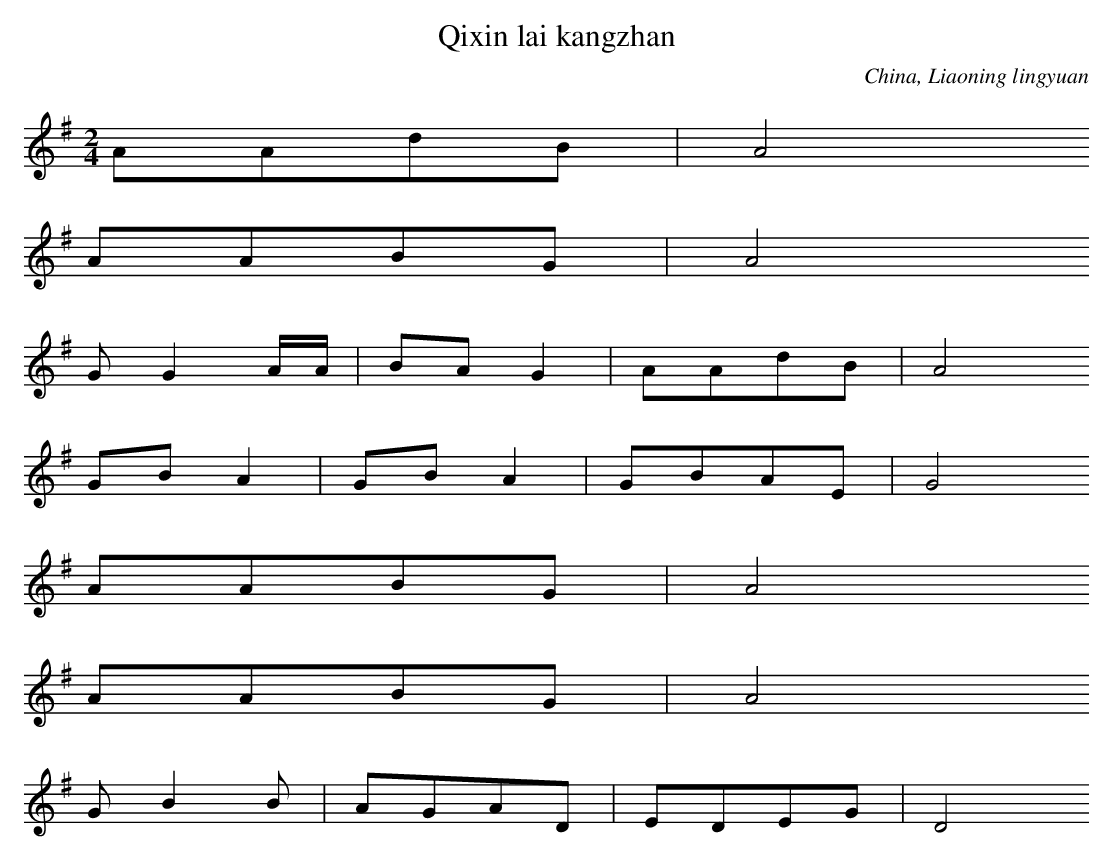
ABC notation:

X:1
T: Qixin lai kangzhan
O: China, Liaoning lingyuan
M: 2/4
L: 1/16
K: G
A2A2d2B2 | A8
A2A2B2G2 | A8
G2G4AA | B2A2G4 | A2A2d2B2 | A8
G2B2A4 | G2B2A4 | G2B2A2E2 | G8
A2A2B2G2 | A8
A2A2B2G2 | A8
G2B4B2 | A2G2A2D2 | E2D2E2G2 | D8
